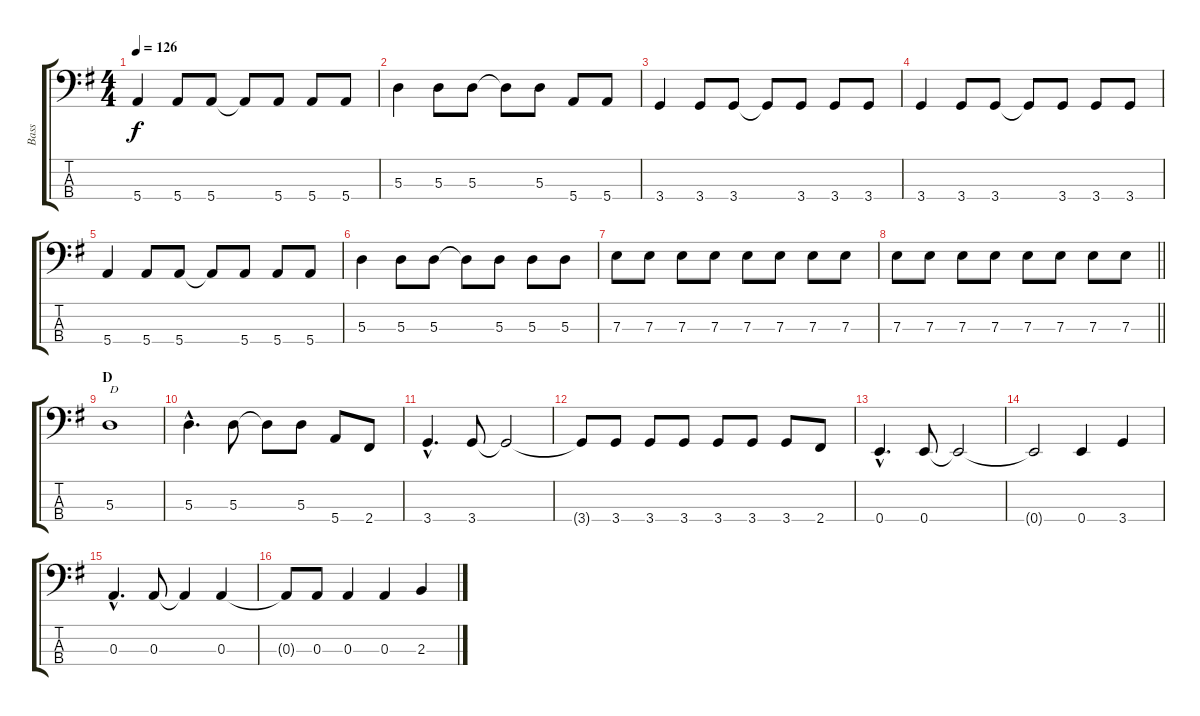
\track ("Bass" "Bass") {instrument electricbasspick}
\staff {score tabs}
\tuning (G2 D2 A1 E1) {hide}
\ts (4 4)
\tempo 126
\clef f4
\ks g
5.4.4{dy f} 5.4.8 5.4.8 5.4{t}.8 5.4.8 5.4.8 5.4.8 |
5.3.4 5.3.8 5.3.8 5.3{t}.8 5.3.8 5.4.8 5.4.8 |
3.4.4 3.4.8 3.4.8 3.4{t}.8 3.4.8 3.4.8 3.4.8 |
3.4.4 3.4.8 3.4.8 3.4{t}.8 3.4.8 3.4.8 3.4.8 |
5.4.4 5.4.8 5.4.8 5.4{t}.8 5.4.8 5.4.8 5.4.8 |
5.3.4 5.3.8 5.3.8 5.3{t}.8 5.3.8 5.3.8 5.3.8 |
7.3.8 7.3.8 7.3.8 7.3.8 7.3.8 7.3.8 7.3.8 7.3.8 |
\barLineRight lightlight
7.3.8 7.3.8 7.3.8 7.3.8 7.3.8 7.3.8 7.3.8 7.3.8 |
\section ("" "D")
5.3.1{txt "D"} |
5.3{hac}.4{d} 5.3.8 5.3{t}.8 5.3.8 5.4.8 2.4.8 |
3.4{hac}.4{d} 3.4.8 3.4{t}.2 |
3.4{t}.8 3.4.8 3.4.8 3.4.8 3.4.8 3.4.8 3.4.8 2.4.8 |
0.4{hac}.4{d} 0.4.8 0.4{t}.2 |
0.4{t}.2 0.4.4 3.4.4 |
0.3{hac}.4{d} 0.3.8 0.3{t}.4 0.3.4 |
0.3{t}.8 0.3.8 0.3.4 0.3.4 2.3.4
